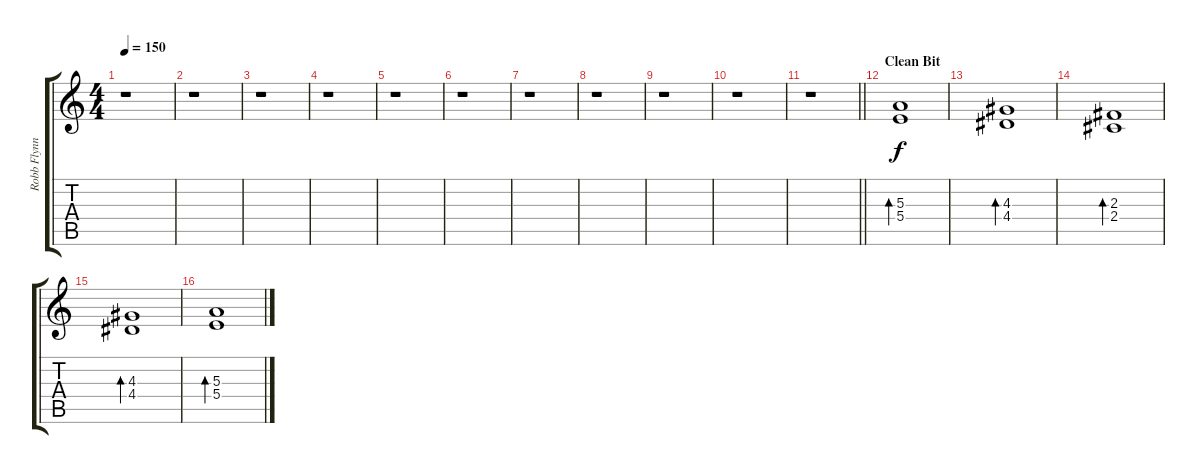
\track ("Robb Flynn Cl" "Robb Flynn") {instrument electricguitarclean}
\staff {score tabs}
\tuning (Db4 Ab3 E3 B2 Gb2 B1) {hide}
\ts (4 4)
\tempo 150
\clef g2
\ks c
r.1{dy f} |
r.1 |
r.1 |
r.1 |
r.1 |
r.1 |
r.1 |
r.1 |
r.1 |
r.1 |
\barLineRight lightlight
r.1 |
\section ("" "Clean Bit")
(5.3 5.4).1{bd 240} |
(4.3 4.4).1{bd 240} |
(2.3 2.4).1{bd 240} |
(4.3 4.4).1{bd 240} |
(5.3 5.4).1{bd 240}
